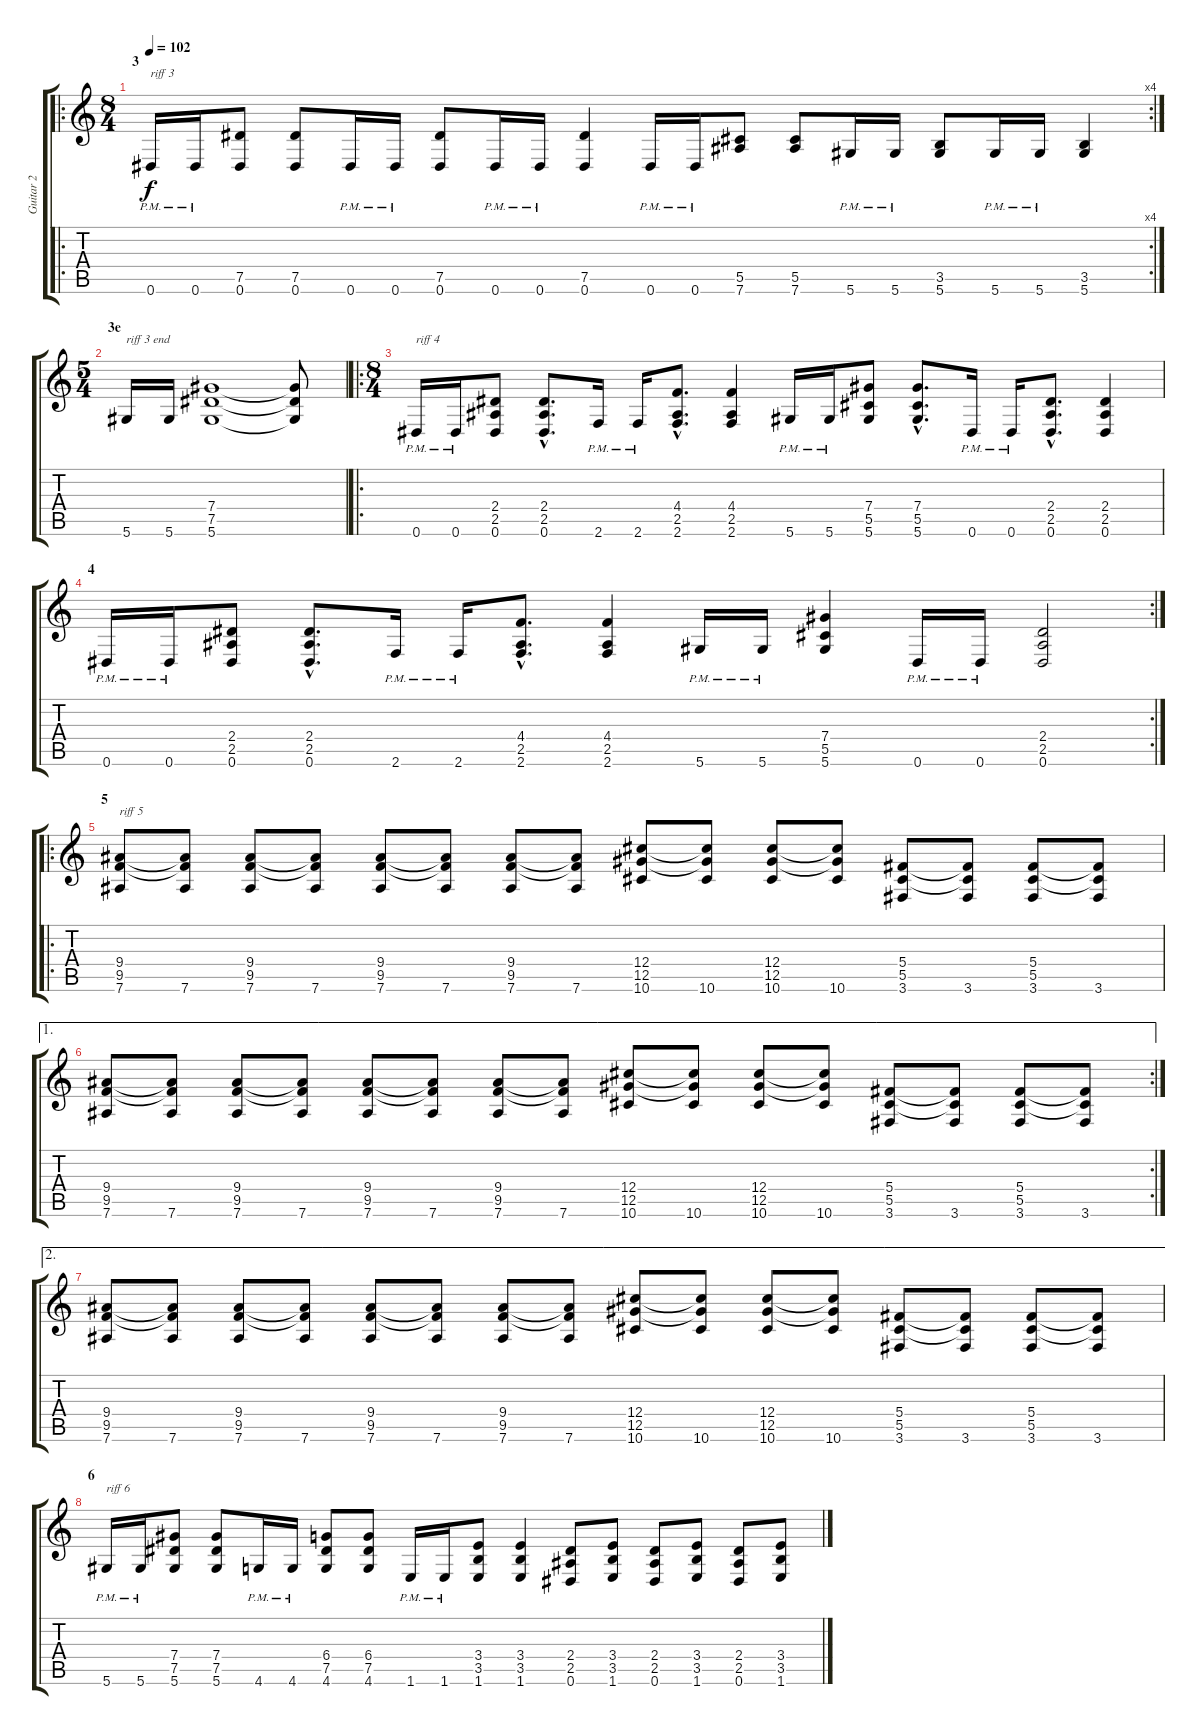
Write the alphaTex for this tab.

\track ("Guitar 2" "Guitar 2") {instrument distortionguitar}
\staff {score tabs}
\tuning (Eb4 Bb3 Gb3 Db3 Ab2 Eb2) {hide}
\ro
\rc 4
\ts (8 4)
\section ("" "3")
\tempo 102
\clef g2
\ks c
0.6{pm}.16{txt "riff 3" dy f} 0.6{pm}.16 (7.5 0.6).8 (7.5 0.6).8 0.6{pm}.16 0.6{pm}.16 (7.5 0.6).8 0.6{pm}.16 0.6{pm}.16 (7.5 0.6).4 0.6{pm}.16 0.6{pm}.16 (5.5 7.6).8 (5.5 7.6).8 5.6{pm}.16 5.6{pm}.16 (3.5 5.6).8 5.6{pm}.16 5.6{pm}.16 (3.5 5.6).4 |
\ts (5 4)
\section ("" "3e")
5.6.16{txt "riff 3 end"} 5.6.16 (7.4 7.5 5.6).1 (7.4{t} 7.5{t} 5.6{t}).8 |
\ro
\ts (8 4)
0.6{pm}.16{txt "riff 4"} 0.6{pm}.16 (2.4 2.5 0.6).8 (2.4{hac} 2.5{hac} 0.6{hac}).8{d} 2.6{pm}.16 2.6{pm}.16 (4.4{hac} 2.5{hac} 2.6{hac}).8{d} (4.4 2.5 2.6).4 5.6{pm}.16 5.6{pm}.16 (7.4 5.5 5.6).8 (7.4{hac} 5.5{hac} 5.6{hac}).8{d} 0.6{pm}.16 0.6{pm}.16 (2.4{hac} 2.5{hac} 0.6{hac}).8{d} (2.4 2.5 0.6).4 |
\rc 2
\section ("" "4")
0.6{pm}.16 0.6{pm}.16 (2.4 2.5 0.6).8 (2.4{hac} 2.5{hac} 0.6{hac}).8{d} 2.6{pm}.16 2.6{pm}.16 (4.4{hac} 2.5{hac} 2.6{hac}).8{d} (4.4 2.5 2.6).4 5.6{pm}.16 5.6{pm}.16 (7.4 5.5 5.6).4 0.6{pm}.16 0.6{pm}.16 (2.4 2.5 0.6).2 |
\ro
\section ("" "5")
(9.4 9.5 7.6).8{txt "riff 5"} (9.4{t} 9.5{t} 7.6).8 (9.4 9.5 7.6).8 (9.4{t} 9.5{t} 7.6).8 (9.4 9.5 7.6).8 (9.4{t} 9.5{t} 7.6).8 (9.4 9.5 7.6).8 (9.4{t} 9.5{t} 7.6).8 (12.4 12.5 10.6).8 (12.4{t} 12.5{t} 10.6).8 (12.4 12.5 10.6).8 (12.4{t} 12.5{t} 10.6).8 (5.4 5.5 3.6).8 (5.4{t} 5.5{t} 3.6).8 (5.4 5.5 3.6).8 (5.4{t} 5.5{t} 3.6).8 |
\ae 1
\rc 2
(9.4 9.5 7.6).8 (9.4{t} 9.5{t} 7.6).8 (9.4 9.5 7.6).8 (9.4{t} 9.5{t} 7.6).8 (9.4 9.5 7.6).8 (9.4{t} 9.5{t} 7.6).8 (9.4 9.5 7.6).8 (9.4{t} 9.5{t} 7.6).8 (12.4 12.5 10.6).8 (12.4{t} 12.5{t} 10.6).8 (12.4 12.5 10.6).8 (12.4{t} 12.5{t} 10.6).8 (5.4 5.5 3.6).8 (5.4{t} 5.5{t} 3.6).8 (5.4 5.5 3.6).8 (5.4{t} 5.5{t} 3.6).8 |
\ae 2
(9.4 9.5 7.6).8 (9.4{t} 9.5{t} 7.6).8 (9.4 9.5 7.6).8 (9.4{t} 9.5{t} 7.6).8 (9.4 9.5 7.6).8 (9.4{t} 9.5{t} 7.6).8 (9.4 9.5 7.6).8 (9.4{t} 9.5{t} 7.6).8 (12.4 12.5 10.6).8 (12.4{t} 12.5{t} 10.6).8 (12.4 12.5 10.6).8 (12.4{t} 12.5{t} 10.6).8 (5.4 5.5 3.6).8 (5.4{t} 5.5{t} 3.6).8 (5.4 5.5 3.6).8 (5.4{t} 5.5{t} 3.6).8 |
\section ("" "6")
5.6{pm}.16{txt "riff 6"} 5.6{pm}.16 (7.4 7.5 5.6).8 (7.4 7.5 5.6).8 4.6{pm}.16 4.6{pm}.16 (6.4 7.5 4.6).8 (6.4 7.5 4.6).8 1.6{pm}.16 1.6{pm}.16 (3.4 3.5 1.6).8 (3.4 3.5 1.6).4 (2.4 2.5 0.6).8 (3.4 3.5 1.6).8 (2.4 2.5 0.6).8 (3.4 3.5 1.6).8 (2.4 2.5 0.6).8 (3.4 3.5 1.6).8
